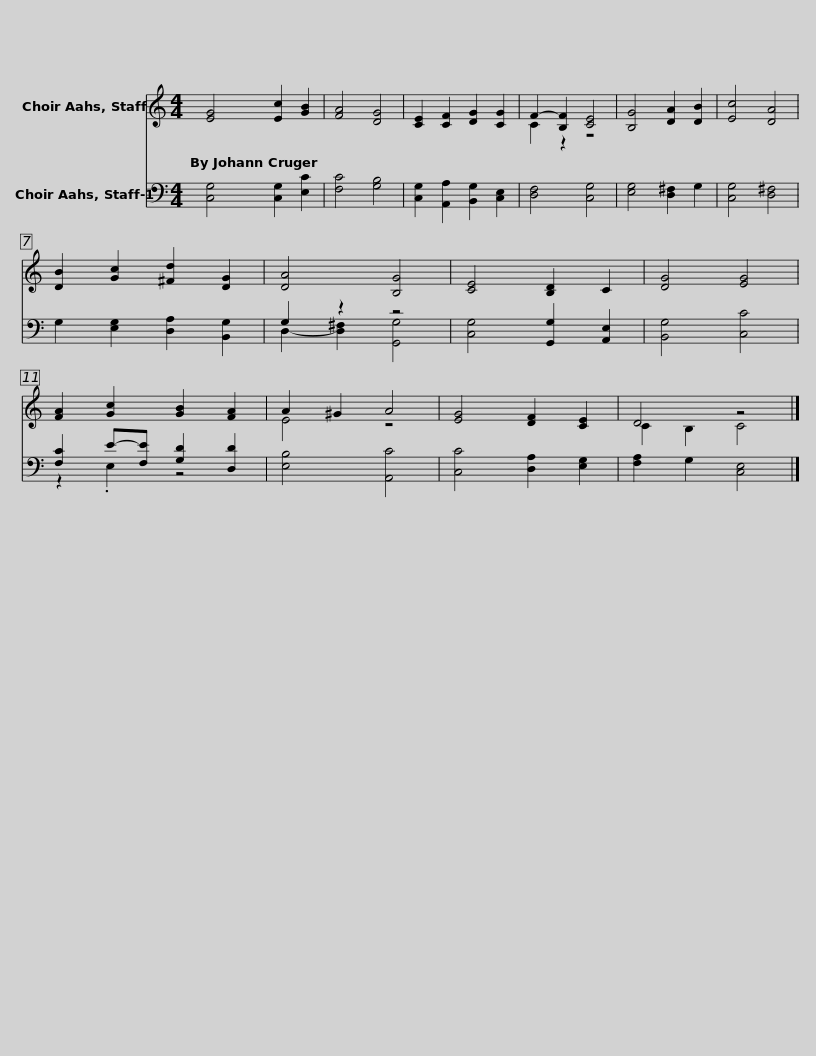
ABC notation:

X:1
%%score ( 1 2 ) ( 3 4 )
L:1/8
M:4/4
I:linebreak $
K:C
V:1 treble
V:2 treble
V:3 bass
V:4 bass
V:1
 [EG]4 [Ec]2 [GB]2 | [FA]4 [DG]4 | [CE]2 [CF]2 [DG]2 [CG]2 | F2- [B,F]2 [CE]4 | [B,G]4 [DA]2 [DB]2 | %5
 [Ec]4 [DA]4 | [DB]2 [Gc]2 [^Fd]2 [DG]2 | [DA]4 [B,G]4 |$ [CE]4 [B,D]2 C2 | [DG]4 [EG]4 | %10
 [FA]2 [Gc]2 [GB]2 [FA]2 | A2 ^G2 A4 | [EG]4 [DF]2 [CE]2 | D4 z4 |] %14
V:2
 x8 | x8 | x8 | C2 z2 z4 | x8 | %5
 x8 | x8 | x8 |$ x8 | x8 | %10
 x8 | E4 z4 | x8 | C2 B,2 C4 |] %14
V:3
 [C,G,]4 [C,G,]2 [E,C]2 | [F,C]4 [G,B,]4 | [C,G,]2 [A,,A,]2 [B,,G,]2 [C,E,]2 | [D,F,]4 [C,G,]4 | [E,G,]4 [D,^F,]2 G,2 | %5
 [C,G,]4 [D,^F,]4 | G,2 [E,G,]2 [D,A,]2 [B,,G,]2 | G,2 z2 z4 |$ [C,G,]4 [G,,G,]2 [A,,E,]2 | [B,,G,]4 [C,C]4 | %10
 [F,C]2 E-[F,E] [G,D]2 [D,D]2 | [E,B,]4 [A,,C]4 | [C,C]4 [D,A,]2 [E,G,]2 | [F,A,]2 G,2 [C,E,]4 |] %14
V:4
 x8 | x8 | x8 | x8 | x8 | %5
 x8 | x8 | D,2- [D,^F,]2 [G,,G,]4 |$ x8 | x8 | %10
 z2 .E,2 z4 | x8 | x8 | x8 |] %14
